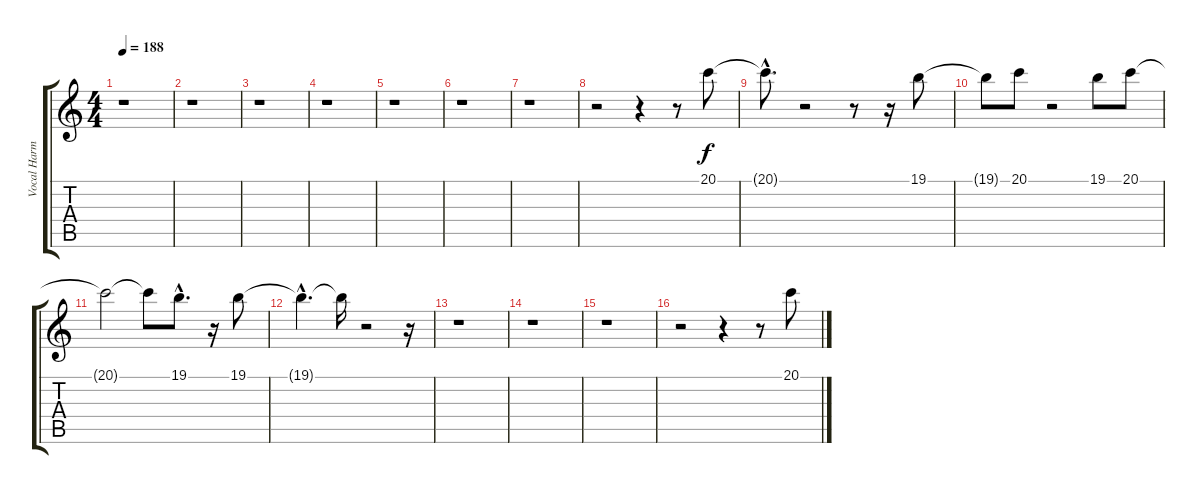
\track ("Vocal Harmony" "Vocal Harm") {instrument choiraahs}
\staff {score tabs}
\tuning (E4 B3 G3 D3 A2 E2) {hide}
\ts (4 4)
\tempo 188
\clef g2
\ks c
r.1{dy f} |
r.1 |
r.1 |
r.1 |
r.1 |
r.1 |
r.1 |
r.2 r.4 r.8 20.1.8 |
20.1{hac t}.8{d} r.2 r.8 r.16 19.1.8 |
19.1{t}.8 20.1.8 r.2 19.1.8 20.1.8 |
20.1{t}.2 20.1{t}.8 19.1{hac}.8{d} r.16 19.1.8 |
19.1{hac t}.4{d} 19.1{t}.16 r.2 r.16 |
r.1 |
r.1 |
r.1 |
r.2 r.4 r.8 20.1.8
